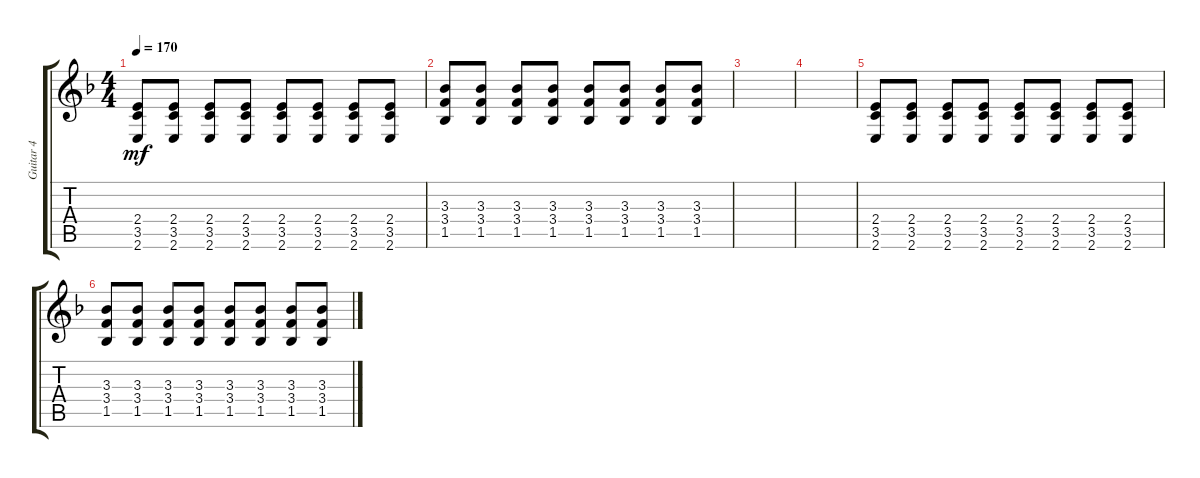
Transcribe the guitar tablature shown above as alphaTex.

\track ("Guitar 4" "Guitar 4") {instrument electricguitarclean}
\staff {score tabs}
\tuning (E4 B3 G3 D3 A2 D2) {hide}
\ts (4 4)
\tempo 170
\clef g2
\ks f
(2.4 3.5 2.6).8{dy mf} (2.4 3.5 2.6).8 (2.4 3.5 2.6).8 (2.4 3.5 2.6).8 (2.4 3.5 2.6).8 (2.4 3.5 2.6).8 (2.4 3.5 2.6).8 (2.4 3.5 2.6).8 |
(3.3 3.4 1.5).8 (3.3 3.4 1.5).8 (3.3 3.4 1.5).8 (3.3 3.4 1.5).8 (3.3 3.4 1.5).8 (3.3 3.4 1.5).8 (3.3 3.4 1.5).8 (3.3 3.4 1.5).8 |
|
|
(2.4 3.5 2.6).8 (2.4 3.5 2.6).8 (2.4 3.5 2.6).8 (2.4 3.5 2.6).8 (2.4 3.5 2.6).8 (2.4 3.5 2.6).8 (2.4 3.5 2.6).8 (2.4 3.5 2.6).8 |
(3.3 3.4 1.5).8 (3.3 3.4 1.5).8 (3.3 3.4 1.5).8 (3.3 3.4 1.5).8 (3.3 3.4 1.5).8 (3.3 3.4 1.5).8 (3.3 3.4 1.5).8 (3.3 3.4 1.5).8
